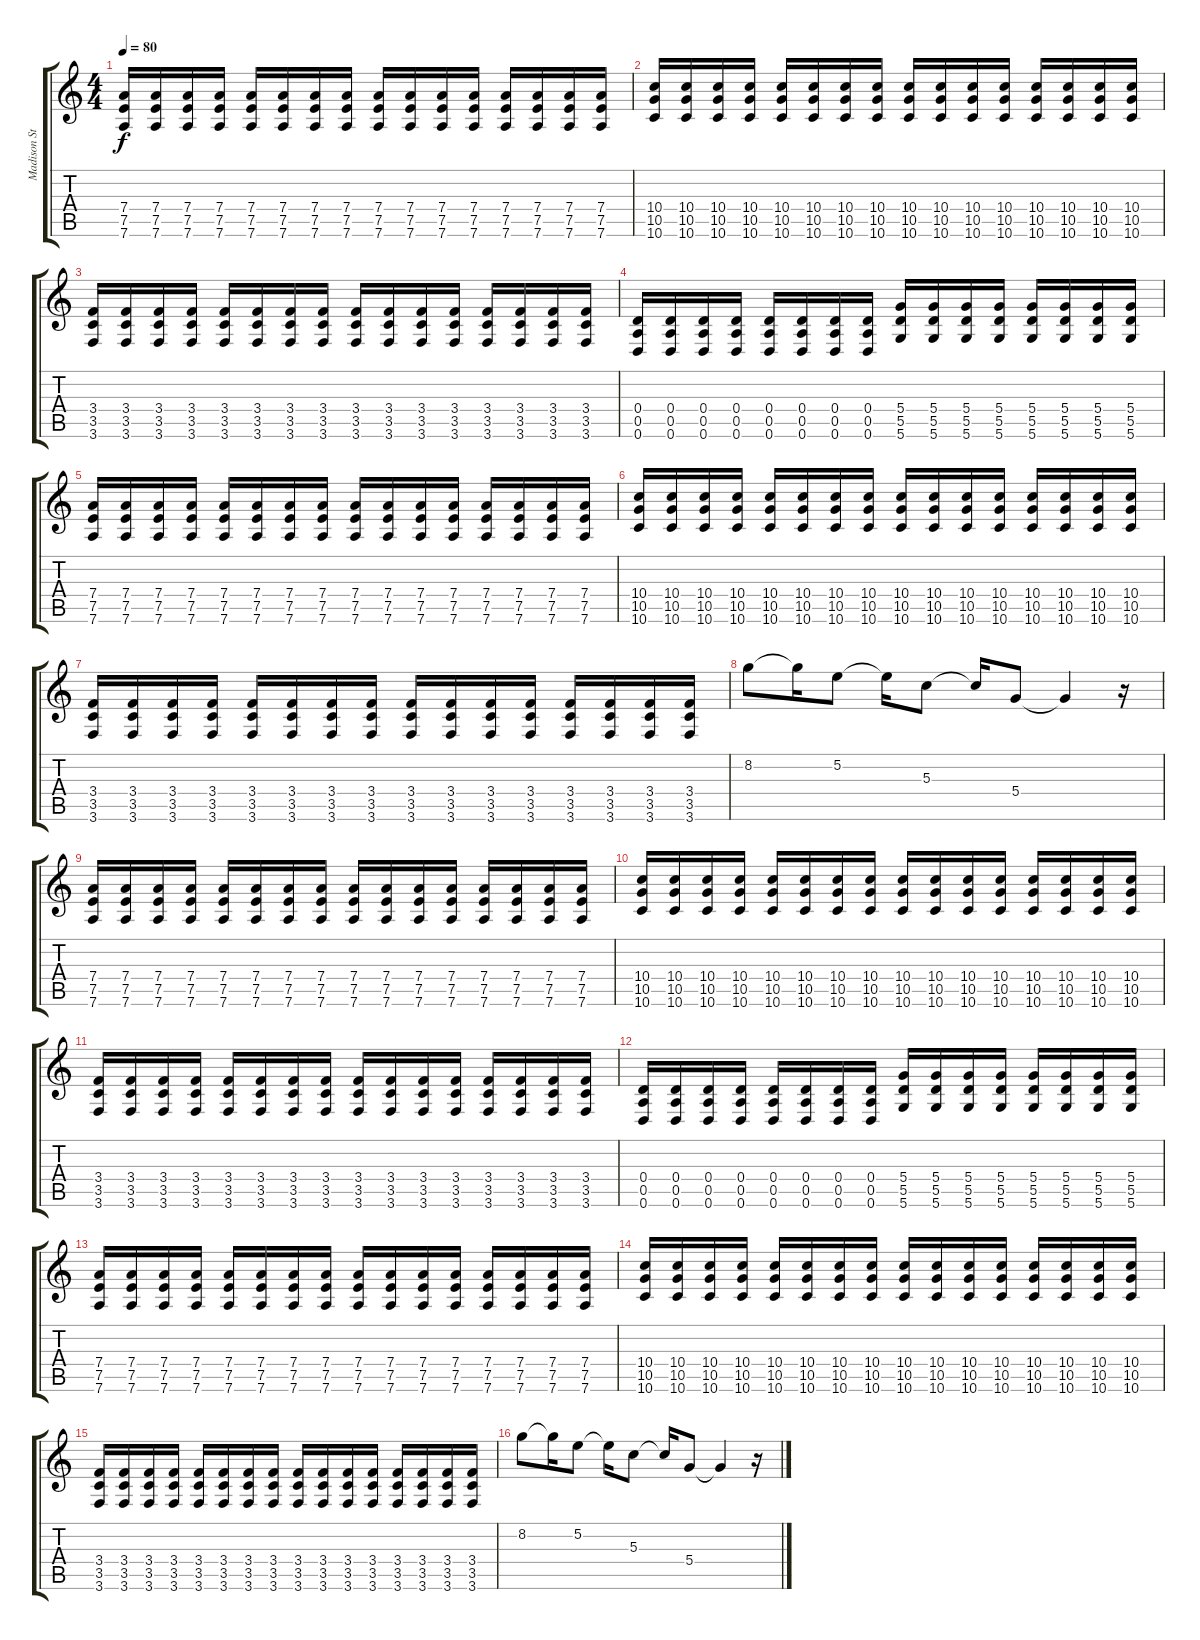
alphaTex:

\track ("Madison Stolzer" "Madison St") {instrument electricguitarjazz}
\staff {score tabs}
\tuning (E4 B3 G3 D3 A2 D2) {hide}
\ts (4 4)
\tempo 80
\clef g2
\ks c
(7.4 7.5 7.6).16{dy f} (7.4 7.5 7.6).16 (7.4 7.5 7.6).16 (7.4 7.5 7.6).16 (7.4 7.5 7.6).16 (7.4 7.5 7.6).16 (7.4 7.5 7.6).16 (7.4 7.5 7.6).16 (7.4 7.5 7.6).16 (7.4 7.5 7.6).16 (7.4 7.5 7.6).16 (7.4 7.5 7.6).16 (7.4 7.5 7.6).16 (7.4 7.5 7.6).16 (7.4 7.5 7.6).16 (7.4 7.5 7.6).16 |
(10.4 10.5 10.6).16 (10.4 10.5 10.6).16 (10.4 10.5 10.6).16 (10.4 10.5 10.6).16 (10.4 10.5 10.6).16 (10.4 10.5 10.6).16 (10.4 10.5 10.6).16 (10.4 10.5 10.6).16 (10.4 10.5 10.6).16 (10.4 10.5 10.6).16 (10.4 10.5 10.6).16 (10.4 10.5 10.6).16 (10.4 10.5 10.6).16 (10.4 10.5 10.6).16 (10.4 10.5 10.6).16 (10.4 10.5 10.6).16 |
(3.4 3.5 3.6).16 (3.4 3.5 3.6).16 (3.4 3.5 3.6).16 (3.4 3.5 3.6).16 (3.4 3.5 3.6).16 (3.4 3.5 3.6).16 (3.4 3.5 3.6).16 (3.4 3.5 3.6).16 (3.4 3.5 3.6).16 (3.4 3.5 3.6).16 (3.4 3.5 3.6).16 (3.4 3.5 3.6).16 (3.4 3.5 3.6).16 (3.4 3.5 3.6).16 (3.4 3.5 3.6).16 (3.4 3.5 3.6).16 |
(0.4 0.5 0.6).16 (0.4 0.5 0.6).16 (0.4 0.5 0.6).16 (0.4 0.5 0.6).16 (0.4 0.5 0.6).16 (0.4 0.5 0.6).16 (0.4 0.5 0.6).16 (0.4 0.5 0.6).16 (5.4 5.5 5.6).16 (5.4 5.5 5.6).16 (5.4 5.5 5.6).16 (5.4 5.5 5.6).16 (5.4 5.5 5.6).16 (5.4 5.5 5.6).16 (5.4 5.5 5.6).16 (5.4 5.5 5.6).16 |
(7.4 7.5 7.6).16 (7.4 7.5 7.6).16 (7.4 7.5 7.6).16 (7.4 7.5 7.6).16 (7.4 7.5 7.6).16 (7.4 7.5 7.6).16 (7.4 7.5 7.6).16 (7.4 7.5 7.6).16 (7.4 7.5 7.6).16 (7.4 7.5 7.6).16 (7.4 7.5 7.6).16 (7.4 7.5 7.6).16 (7.4 7.5 7.6).16 (7.4 7.5 7.6).16 (7.4 7.5 7.6).16 (7.4 7.5 7.6).16 |
(10.4 10.5 10.6).16 (10.4 10.5 10.6).16 (10.4 10.5 10.6).16 (10.4 10.5 10.6).16 (10.4 10.5 10.6).16 (10.4 10.5 10.6).16 (10.4 10.5 10.6).16 (10.4 10.5 10.6).16 (10.4 10.5 10.6).16 (10.4 10.5 10.6).16 (10.4 10.5 10.6).16 (10.4 10.5 10.6).16 (10.4 10.5 10.6).16 (10.4 10.5 10.6).16 (10.4 10.5 10.6).16 (10.4 10.5 10.6).16 |
(3.4 3.5 3.6).16 (3.4 3.5 3.6).16 (3.4 3.5 3.6).16 (3.4 3.5 3.6).16 (3.4 3.5 3.6).16 (3.4 3.5 3.6).16 (3.4 3.5 3.6).16 (3.4 3.5 3.6).16 (3.4 3.5 3.6).16 (3.4 3.5 3.6).16 (3.4 3.5 3.6).16 (3.4 3.5 3.6).16 (3.4 3.5 3.6).16 (3.4 3.5 3.6).16 (3.4 3.5 3.6).16 (3.4 3.5 3.6).16 |
8.2.8 8.2{t}.16 5.2.8 5.2{t}.16 5.3.8 5.3{t}.16 5.4.8 5.4{t}.4 r.16 |
(7.4 7.5 7.6).16 (7.4 7.5 7.6).16 (7.4 7.5 7.6).16 (7.4 7.5 7.6).16 (7.4 7.5 7.6).16 (7.4 7.5 7.6).16 (7.4 7.5 7.6).16 (7.4 7.5 7.6).16 (7.4 7.5 7.6).16 (7.4 7.5 7.6).16 (7.4 7.5 7.6).16 (7.4 7.5 7.6).16 (7.4 7.5 7.6).16 (7.4 7.5 7.6).16 (7.4 7.5 7.6).16 (7.4 7.5 7.6).16 |
(10.4 10.5 10.6).16 (10.4 10.5 10.6).16 (10.4 10.5 10.6).16 (10.4 10.5 10.6).16 (10.4 10.5 10.6).16 (10.4 10.5 10.6).16 (10.4 10.5 10.6).16 (10.4 10.5 10.6).16 (10.4 10.5 10.6).16 (10.4 10.5 10.6).16 (10.4 10.5 10.6).16 (10.4 10.5 10.6).16 (10.4 10.5 10.6).16 (10.4 10.5 10.6).16 (10.4 10.5 10.6).16 (10.4 10.5 10.6).16 |
(3.4 3.5 3.6).16 (3.4 3.5 3.6).16 (3.4 3.5 3.6).16 (3.4 3.5 3.6).16 (3.4 3.5 3.6).16 (3.4 3.5 3.6).16 (3.4 3.5 3.6).16 (3.4 3.5 3.6).16 (3.4 3.5 3.6).16 (3.4 3.5 3.6).16 (3.4 3.5 3.6).16 (3.4 3.5 3.6).16 (3.4 3.5 3.6).16 (3.4 3.5 3.6).16 (3.4 3.5 3.6).16 (3.4 3.5 3.6).16 |
(0.4 0.5 0.6).16 (0.4 0.5 0.6).16 (0.4 0.5 0.6).16 (0.4 0.5 0.6).16 (0.4 0.5 0.6).16 (0.4 0.5 0.6).16 (0.4 0.5 0.6).16 (0.4 0.5 0.6).16 (5.4 5.5 5.6).16 (5.4 5.5 5.6).16 (5.4 5.5 5.6).16 (5.4 5.5 5.6).16 (5.4 5.5 5.6).16 (5.4 5.5 5.6).16 (5.4 5.5 5.6).16 (5.4 5.5 5.6).16 |
(7.4 7.5 7.6).16 (7.4 7.5 7.6).16 (7.4 7.5 7.6).16 (7.4 7.5 7.6).16 (7.4 7.5 7.6).16 (7.4 7.5 7.6).16 (7.4 7.5 7.6).16 (7.4 7.5 7.6).16 (7.4 7.5 7.6).16 (7.4 7.5 7.6).16 (7.4 7.5 7.6).16 (7.4 7.5 7.6).16 (7.4 7.5 7.6).16 (7.4 7.5 7.6).16 (7.4 7.5 7.6).16 (7.4 7.5 7.6).16 |
(10.4 10.5 10.6).16 (10.4 10.5 10.6).16 (10.4 10.5 10.6).16 (10.4 10.5 10.6).16 (10.4 10.5 10.6).16 (10.4 10.5 10.6).16 (10.4 10.5 10.6).16 (10.4 10.5 10.6).16 (10.4 10.5 10.6).16 (10.4 10.5 10.6).16 (10.4 10.5 10.6).16 (10.4 10.5 10.6).16 (10.4 10.5 10.6).16 (10.4 10.5 10.6).16 (10.4 10.5 10.6).16 (10.4 10.5 10.6).16 |
(3.4 3.5 3.6).16 (3.4 3.5 3.6).16 (3.4 3.5 3.6).16 (3.4 3.5 3.6).16 (3.4 3.5 3.6).16 (3.4 3.5 3.6).16 (3.4 3.5 3.6).16 (3.4 3.5 3.6).16 (3.4 3.5 3.6).16 (3.4 3.5 3.6).16 (3.4 3.5 3.6).16 (3.4 3.5 3.6).16 (3.4 3.5 3.6).16 (3.4 3.5 3.6).16 (3.4 3.5 3.6).16 (3.4 3.5 3.6).16 |
8.2.8 8.2{t}.16 5.2.8 5.2{t}.16 5.3.8 5.3{t}.16 5.4.8 5.4{t}.4 r.16
